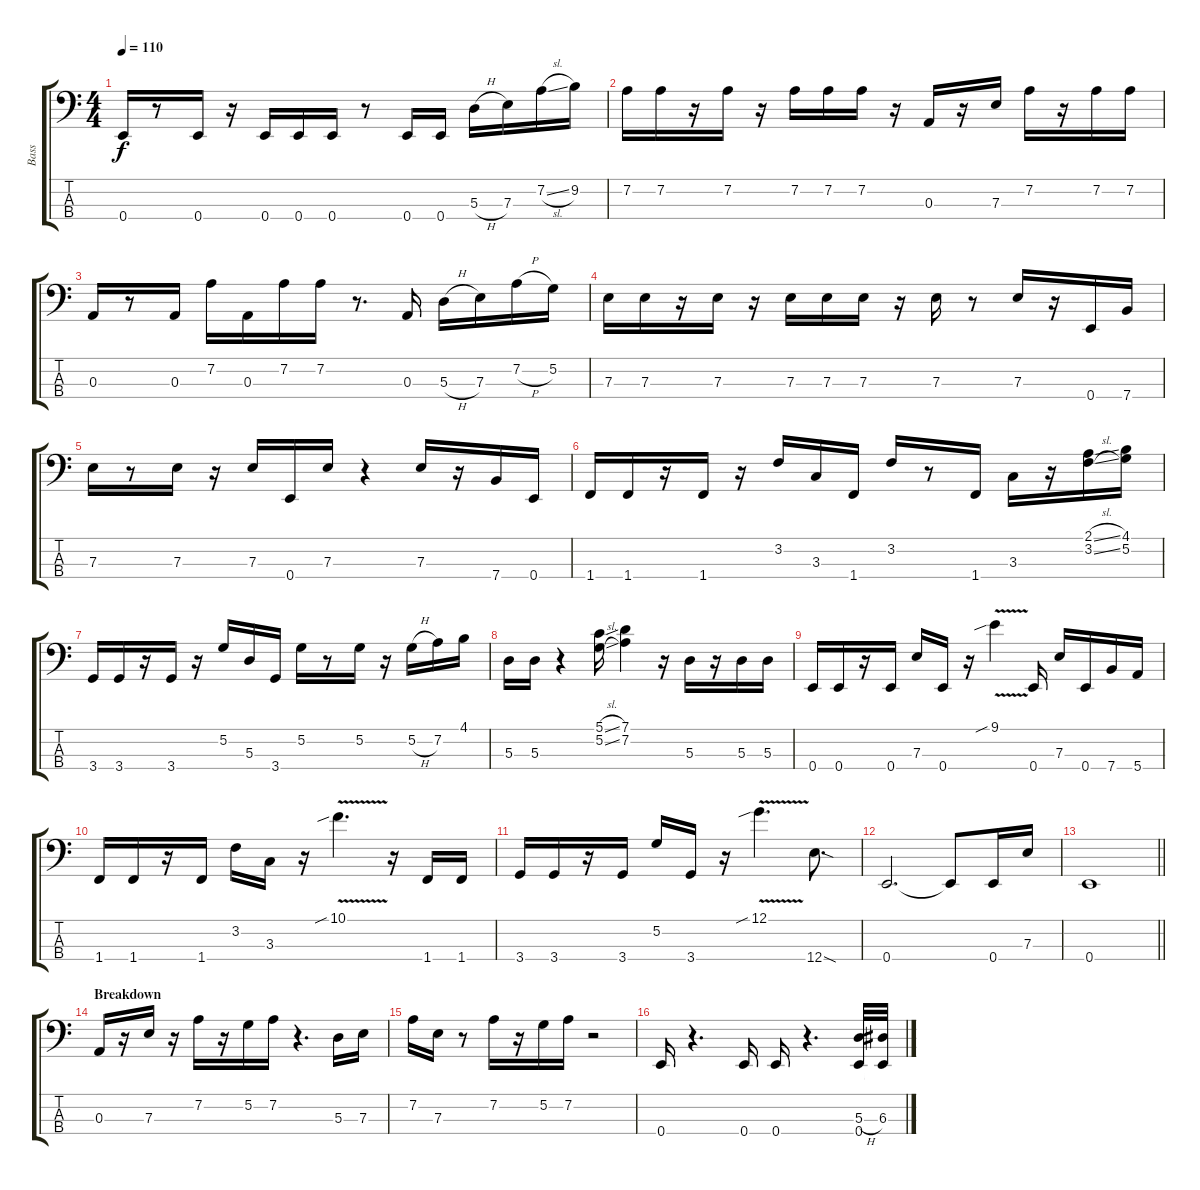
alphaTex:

\track ("Bass" "Bass") {instrument electricbassfinger}
\staff {score tabs}
\tuning (G2 D2 A1 E1) {hide}
\ts (4 4)
\tempo 110
\clef f4
\ks c
0.4.16{dy f} r.8 0.4.16 r.16 0.4.16 0.4.16 0.4.16 r.8 0.4.16 0.4.16 5.3{h}.16 7.3.16 7.2{sl}.16 9.2.16 |
7.2.16 7.2.16 r.16 7.2.16 r.16 7.2.16 7.2.16 7.2.16 r.16 0.3.16 r.16 7.3.16 7.2.16 r.16 7.2.16 7.2.16 |
0.3.16 r.8 0.3.16 7.2.16 0.3.16 7.2.16 7.2.16 r.8{d} 0.3.16 5.3{h}.16 7.3.16 7.2{h}.16 5.2.16 |
7.3.16 7.3.16 r.16 7.3.16 r.16 7.3.16 7.3.16 7.3.16 r.16 7.3.16 r.8 7.3.16 r.16 0.4.16 7.4.16 |
7.3.16 r.8 7.3.16 r.16 7.3.16 0.4.16 7.3.16 r.4 7.3.16 r.16 7.4.16 0.4.16 |
1.4.16 1.4.16 r.16 1.4.16 r.16 3.2.16 3.3.16 1.4.16 3.2.16 r.8 1.4.16 3.3.16 r.16 (2.1{sl} 3.2{sl}).16 (4.1 5.2).16 |
3.4.16 3.4.16 r.16 3.4.16 r.16 5.2.16 5.3.16 3.4.16 5.2.16 r.8 5.2.16 r.16 5.2{h}.16 7.2.16 4.1.16 |
5.3.16 5.3.16 r.4 (5.1{sl} 5.2{sl}).16 (7.1 7.2).4 r.16 5.3.16 r.16 5.3.16 5.3.16 |
0.4.16 0.4.16 r.16 0.4.16 7.3.16 0.4.16 r.16 9.1{v sib}.4 0.4.16 7.3.16 0.4.16 7.4.16 5.4.16 |
1.4.16 1.4.16 r.16 1.4.16 3.2.16 3.3.16 r.16 10.1{v sib}.4{d} r.16 1.4.16 1.4.16 |
3.4.16 3.4.16 r.16 3.4.16 5.2.16 3.4.16 r.16 12.1{v sib}.4{d} 12.4{sod}.8{d} |
0.4.2{d} 0.4{t}.8 0.4.16 7.3.16 |
\barLineRight lightlight
0.4.1 |
\section ("" "Breakdown")
0.3.16 r.16 7.3.16 r.16 7.2.16 r.16 5.2.16 7.2.16 r.4{d} 5.3.16 7.3.16 |
7.2.16 7.3.16 r.8 7.2.16 r.16 5.2.16 7.2.16 r.2 |
0.4.16 r.4{d} 0.4.16 0.4.16 r.4{d} (5.3{h} 0.4).32 (6.3{h} 0.4{t}).32
